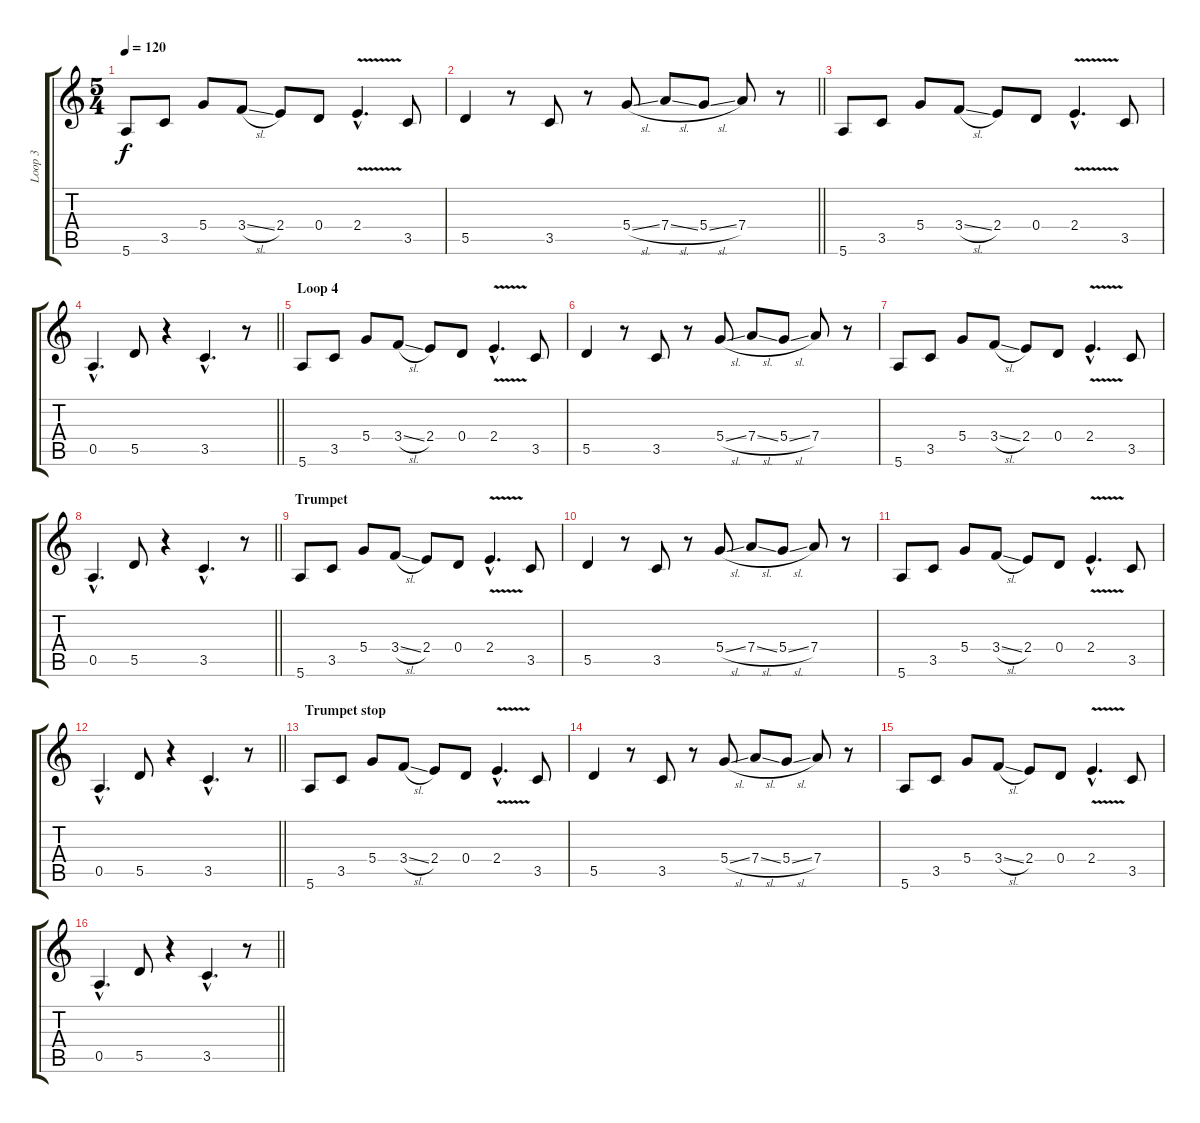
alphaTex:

\track ("Loop 3" "Loop 3") {instrument acousticguitarsteel}
\staff {score tabs}
\tuning (E4 B3 G3 D3 A2 E2) {hide}
\ts (5 4)
\tempo 120
\clef g2
\ks c
5.6.8{dy f} 3.5.8 5.4.8 3.4{sl}.8 2.4.8 0.4.8 2.4{v hac}.4{d} 3.5.8 |
\barLineRight lightlight
5.5.4 r.8 3.5.8 r.8 5.4{sl}.8 7.4{sl}.8 5.4{sl}.8 7.4.8 r.8 |
5.6.8 3.5.8 5.4.8 3.4{sl}.8 2.4.8 0.4.8 2.4{v hac}.4{d} 3.5.8 |
\barLineRight lightlight
0.5{hac}.4{d} 5.5.8 r.4 3.5{hac}.4{d} r.8 |
\section ("" "Loop 4")
5.6.8 3.5.8 5.4.8 3.4{sl}.8 2.4.8 0.4.8 2.4{v hac}.4{d} 3.5.8 |
5.5.4 r.8 3.5.8 r.8 5.4{sl}.8 7.4{sl}.8 5.4{sl}.8 7.4.8 r.8 |
5.6.8 3.5.8 5.4.8 3.4{sl}.8 2.4.8 0.4.8 2.4{v hac}.4{d} 3.5.8 |
\barLineRight lightlight
0.5{hac}.4{d} 5.5.8 r.4 3.5{hac}.4{d} r.8 |
\section ("" "Trumpet")
5.6.8 3.5.8 5.4.8 3.4{sl}.8 2.4.8 0.4.8 2.4{v hac}.4{d} 3.5.8 |
5.5.4 r.8 3.5.8 r.8 5.4{sl}.8 7.4{sl}.8 5.4{sl}.8 7.4.8 r.8 |
5.6.8 3.5.8 5.4.8 3.4{sl}.8 2.4.8 0.4.8 2.4{v hac}.4{d} 3.5.8 |
\barLineRight lightlight
0.5{hac}.4{d} 5.5.8 r.4 3.5{hac}.4{d} r.8 |
\section ("" "Trumpet stop")
5.6.8 3.5.8 5.4.8 3.4{sl}.8 2.4.8 0.4.8 2.4{v hac}.4{d} 3.5.8 |
5.5.4 r.8 3.5.8 r.8 5.4{sl}.8 7.4{sl}.8 5.4{sl}.8 7.4.8 r.8 |
5.6.8 3.5.8 5.4.8 3.4{sl}.8 2.4.8 0.4.8 2.4{v hac}.4{d} 3.5.8 |
\barLineRight lightlight
0.5{hac}.4{d} 5.5.8 r.4 3.5{hac}.4{d} r.8
